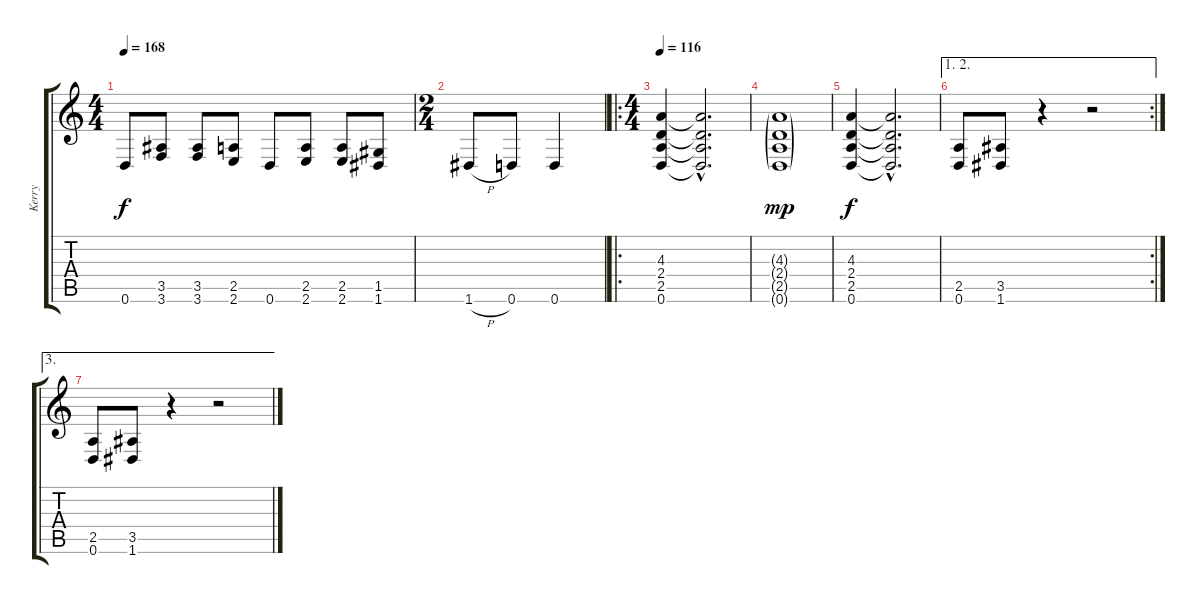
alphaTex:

\track ("Kerry" "Kerry") {instrument distortionguitar}
\staff {score tabs}
\tuning (D4 A3 F3 C3 G2 D2) {hide}
\ts (4 4)
\tempo 168
\clef g2
\ks c
0.6.8{dy f} (3.5 3.6).8 (3.5 3.6).8 (2.5 2.6).8 0.6.8 (2.5 2.6).8 (2.5 2.6).8 (1.5 1.6).8 |
\ts (2 4)
1.6{h}.8 0.6.8 0.6.4 |
\ro
\ts (4 4)
\tempo 116
(4.3 2.4 2.5 0.6).4 (4.3{hac t} 2.4{hac t} 2.5{hac t} 0.6{hac t}).2{d} |
(4.3{g} 2.4{g} 2.5{g} 0.6{g}).1{dy mp} |
(4.3 2.4 2.5 0.6).4{dy f} (4.3{hac t} 2.4{hac t} 2.5{hac t} 0.6{hac t}).2{d} |
\ae (1 2)
\rc 2
(2.5 0.6).8 (3.5 1.6).8 r.4 r.2 |
\ae 3
(2.5 0.6).8 (3.5 1.6).8 r.4 r.2
